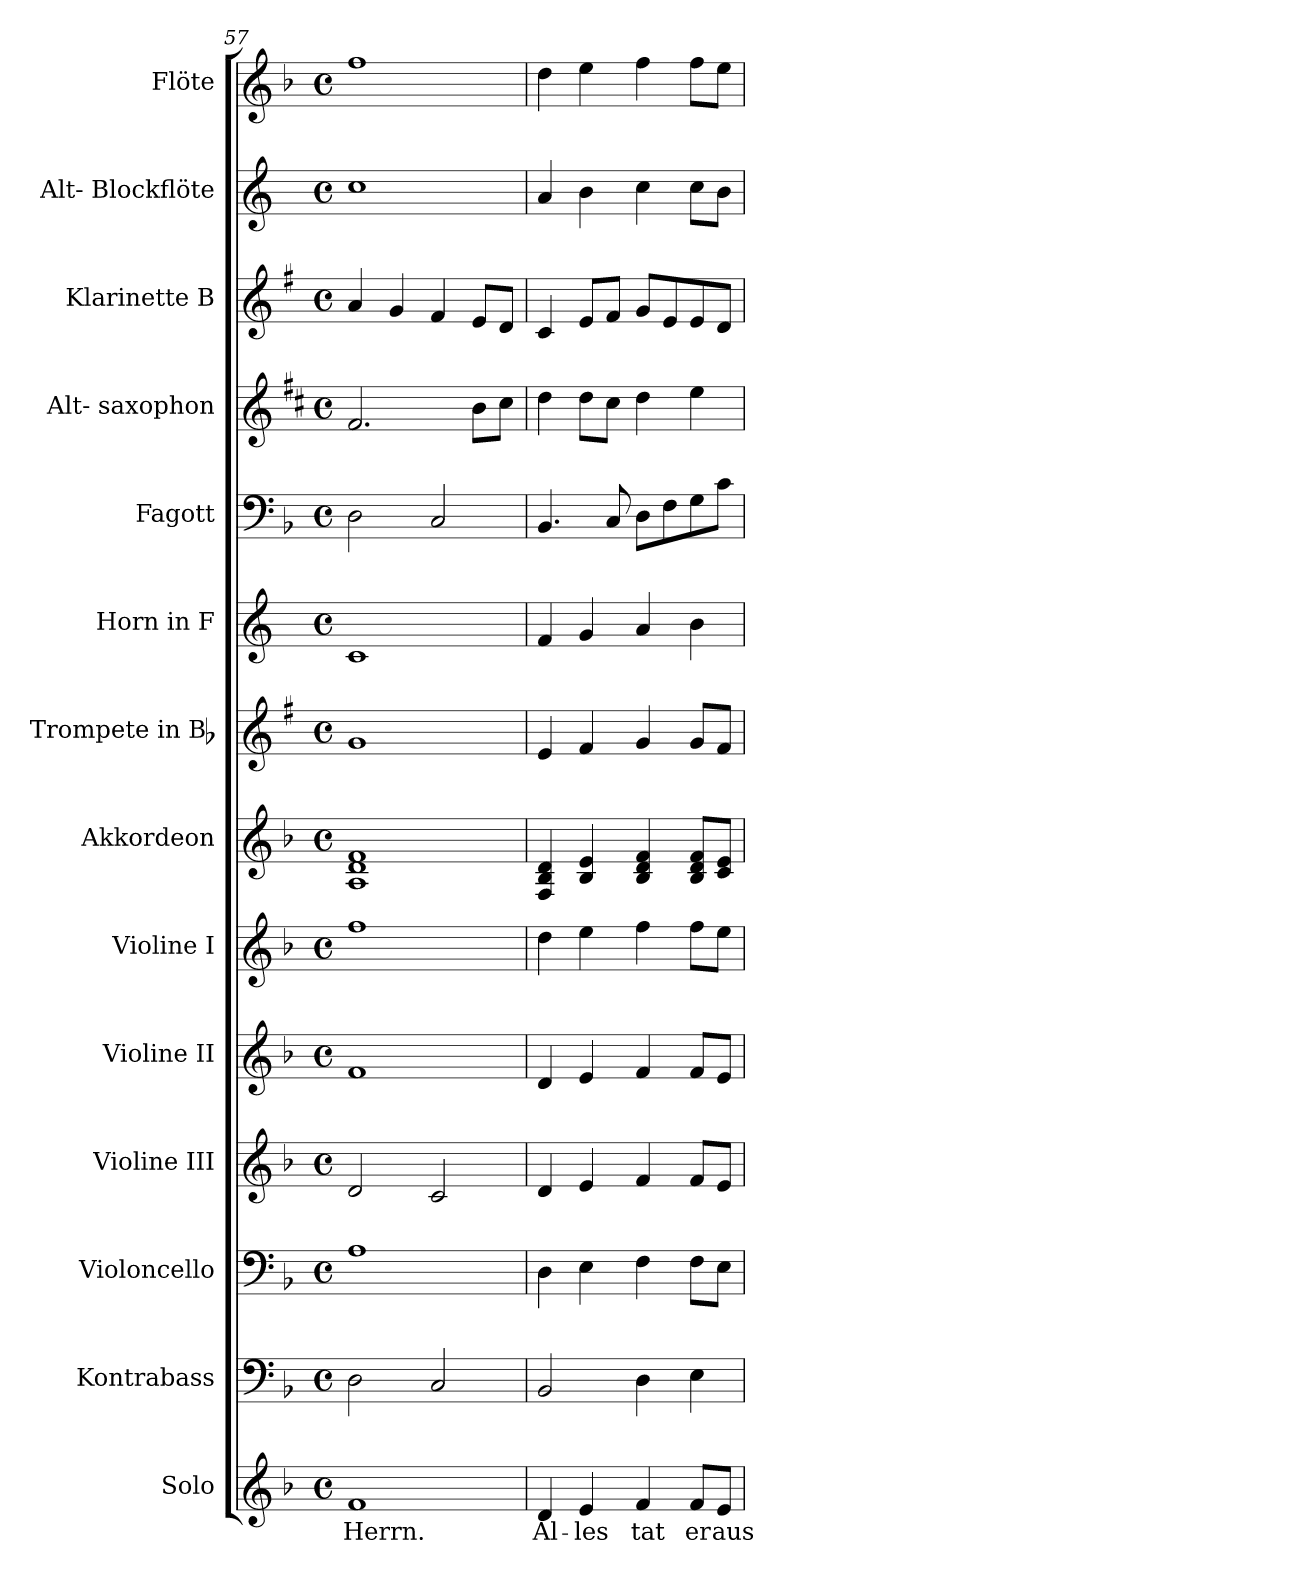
**kern	**text	**kern	**kern	**kern	**kern	**kern	**kern	**kern	**kern	**kern	**kern	**kern	**kern	**kern
*part14	*part14	*part13	*part12	*part11	*part10	*part9	*part8	*part7	*part6	*part5	*part4	*part3	*part2	*part1
*staff14	*staff14	*staff13	*staff12	*staff11	*staff10	*staff9	*staff8	*staff7	*staff6	*staff5	*staff4	*staff3	*staff2	*staff1
*I"Solo	*	*I"Kontrabass	*I"Violoncello	*I"Violine III	*I"Violine II	*I"Violine I	*I"Akkordeon	*I"Trompete in Bb	*I"Horn in F	*I"Fagott	*I"Alt- saxophon	*I"Klarinette B	*I"Alt- Blockflöte	*I"Flöte
*I'Solo	*	*I'Kb.	*I'Vc.	*I'Vln. III	*I'Vln. II	*I'Vln. I	*I'Akk.	*I'Tpt.	*I'Hn.	*I'Fgt.	*I'ASax.	*I'Kl.	*I'ABfl.	*I'Fl.
*clefG2	*	*clefF4	*clefF4	*clefG2	*clefG2	*clefG2	*clefG2	*clefG2	*clefG2	*clefF4	*clefG2	*clefG2	*clefG2	*clefG2
*	*	*ITrd7c12	*	*	*	*	*	*ITrd1c2	*ITrd4c7	*	*ITrd5c9	*ITrd1c2	*ITrd-3c-5	*
*k[b-]	*	*k[b-]	*k[b-]	*k[b-]	*k[b-]	*k[b-]	*k[b-]	*k[b-]	*k[b-]	*k[b-]	*k[b-]	*k[b-]	*k[b-]	*k[b-]
*d:	*	*d:	*d:	*d:	*d:	*d:	*d:	*d:	*d:	*d:	*d:	*d:	*d:	*d:
*M4/4	*	*M4/4	*M4/4	*M4/4	*M4/4	*M4/4	*M4/4	*M4/4	*M4/4	*M4/4	*M4/4	*M4/4	*M4/4	*M4/4
*met(c)	*	*met(c)	*met(c)	*met(c)	*met(c)	*met(c)	*met(c)	*met(c)	*met(c)	*met(c)	*met(c)	*met(c)	*met(c)	*met(c)
=57	=57	=57	=57	=57	=57	=57	=57	=57	=57	=57	=57	=57	=57	=57
!	!LO:LY:b:color=#000000	!	!	!	!	!	!	!	!	!	!	!	!	!
1fi	Herrn.	2DDi\	1Ai	2di/	1fi	1ffi	1Ai 1di 1fi	1fi	1Fi	2Di\	2.Ai/	4gi/	1ffi	1ffi
.	.	.	.	.	.	.	.	.	.	.	.	4fi/	.	.
.	.	2CCi/	.	2ci/	.	.	.	.	.	2Ci/	.	4ei/	.	.
.	.	.	.	.	.	.	.	.	.	.	8di\L	8di/L	.	.
.	.	.	.	.	.	.	.	.	.	.	8ei\J	8ci/J	.	.
!!LO:PB:g=z
=58	=58	=58	=58	=58	=58	=58	=58	=58	=58	=58	=58	=58	=58	=58
!	!LO:LY:b:color=#000000	!	!	!	!	!	!	!	!	!	!	!	!	!
4di/	Al-	2BBB-i/	4Di\	4di/	4di/	4ddi\	4Fi/ 4B-i 4di	4di/	4B-i/	4.BB-i/	4fi\	4B-i/	4ddi/	4ddi\
!	!LO:LY:b:color=#000000	!	!	!	!	!	!	!	!	!	!	!	!	!
4ei/	-les	.	4Ei\	4ei/	4ei/	4eei\	4B-i/ 4ei	4ei/	4ci/	.	8fi\L	8di/L	4eei\	4eei\
.	.	.	.	.	.	.	.	.	.	8Ci/	8ei\J	8ei/J	.	.
!	!LO:LY:b:color=#000000	!	!	!	!	!	!	!	!	!	!	!	!	!
4fi/	tat	4DDi\	4Fi\	4fi/	4fi/	4ffi\	4B-i/ 4di 4fi	4fi/	4di/	8Di\L	4fi\	8fi/L	4ffi\	4ffi\
.	.	.	.	.	.	.	.	.	.	8Fi\	.	8di/	.	.
!	!LO:LY:b:color=#000000	!	!	!	!	!	!	!	!	!	!	!	!	!
8fi/L	er	4EEi\	8Fi\L	8fi/L	8fi/L	8ffi\L	8B-i/ 8di 8fiL	8fi/L	4ei\	8Gi\	4gi\	8di/	8ffi\L	8ffi\L
!	!LO:LY:b:color=#000000	!	!	!	!	!	!	!	!	!	!	!	!	!
8ei/J	aus	.	8Ei\J	8ei/J	8ei/J	8eei\J	8ci/ 8eiJ	8ei/J	.	8ci\J	.	8ci/J	8eei\J	8eei\J
=	=	=	=	=	=	=	=	=	=	=	=	=	=	=
*-	*-	*-	*-	*-	*-	*-	*-	*-	*-	*-	*-	*-	*-	*-
